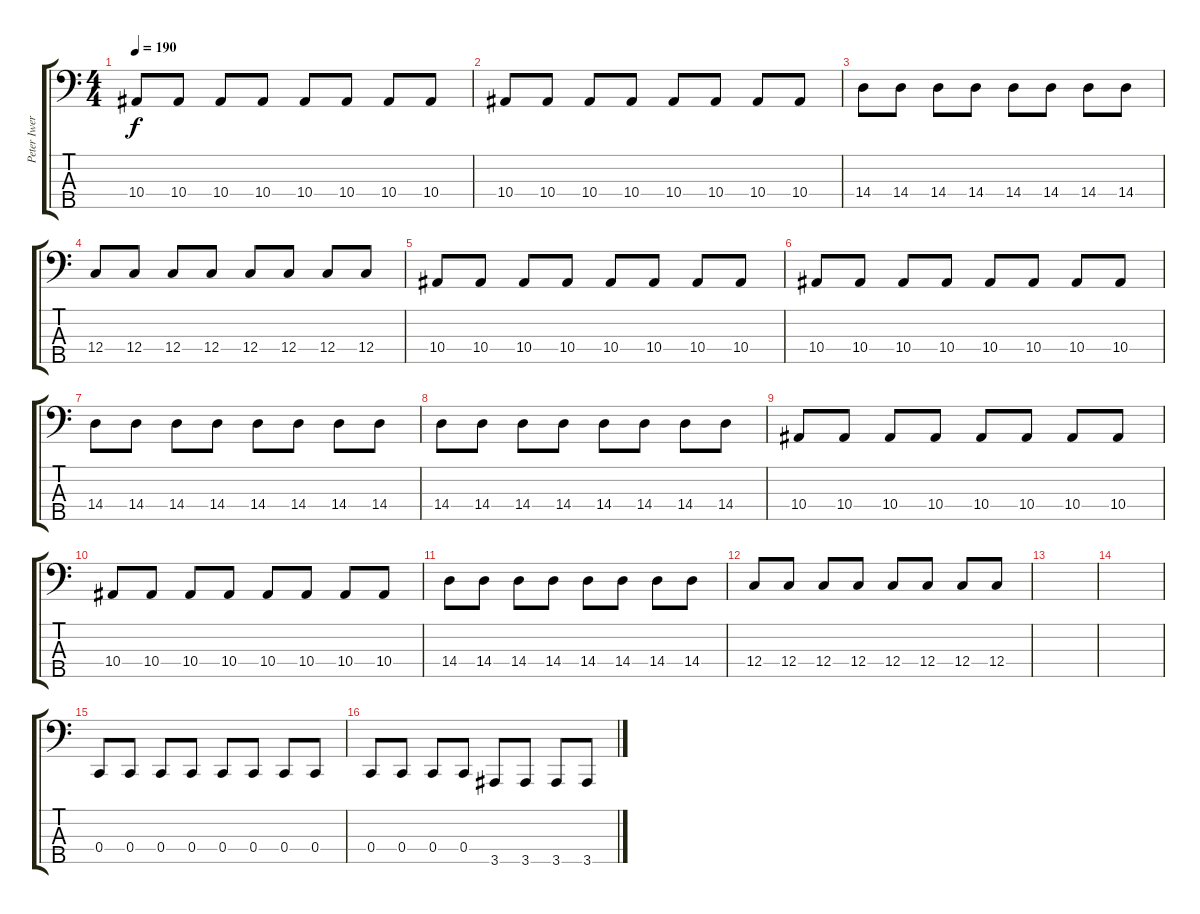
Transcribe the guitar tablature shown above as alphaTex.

\track ("Peter Iwers" "Peter Iwer") {instrument electricbasspick}
\staff {score tabs}
\tuning (E2 Bb1 F1 C1 G0) {hide}
\ts (4 4)
\tempo 190
\clef f4
\ks c
10.4.8{dy f} 10.4.8 10.4.8 10.4.8 10.4.8 10.4.8 10.4.8 10.4.8 |
10.4.8 10.4.8 10.4.8 10.4.8 10.4.8 10.4.8 10.4.8 10.4.8 |
14.4.8 14.4.8 14.4.8 14.4.8 14.4.8 14.4.8 14.4.8 14.4.8 |
12.4.8 12.4.8 12.4.8 12.4.8 12.4.8 12.4.8 12.4.8 12.4.8 |
10.4.8 10.4.8 10.4.8 10.4.8 10.4.8 10.4.8 10.4.8 10.4.8 |
10.4.8 10.4.8 10.4.8 10.4.8 10.4.8 10.4.8 10.4.8 10.4.8 |
14.4.8 14.4.8 14.4.8 14.4.8 14.4.8 14.4.8 14.4.8 14.4.8 |
14.4.8 14.4.8 14.4.8 14.4.8 14.4.8 14.4.8 14.4.8 14.4.8 |
10.4.8 10.4.8 10.4.8 10.4.8 10.4.8 10.4.8 10.4.8 10.4.8 |
10.4.8 10.4.8 10.4.8 10.4.8 10.4.8 10.4.8 10.4.8 10.4.8 |
14.4.8 14.4.8 14.4.8 14.4.8 14.4.8 14.4.8 14.4.8 14.4.8 |
12.4.8 12.4.8 12.4.8 12.4.8 12.4.8 12.4.8 12.4.8 12.4.8 |
|
|
0.4.8 0.4.8 0.4.8 0.4.8 0.4.8 0.4.8 0.4.8 0.4.8 |
0.4.8 0.4.8 0.4.8 0.4.8 3.5.8 3.5.8 3.5.8 3.5.8
